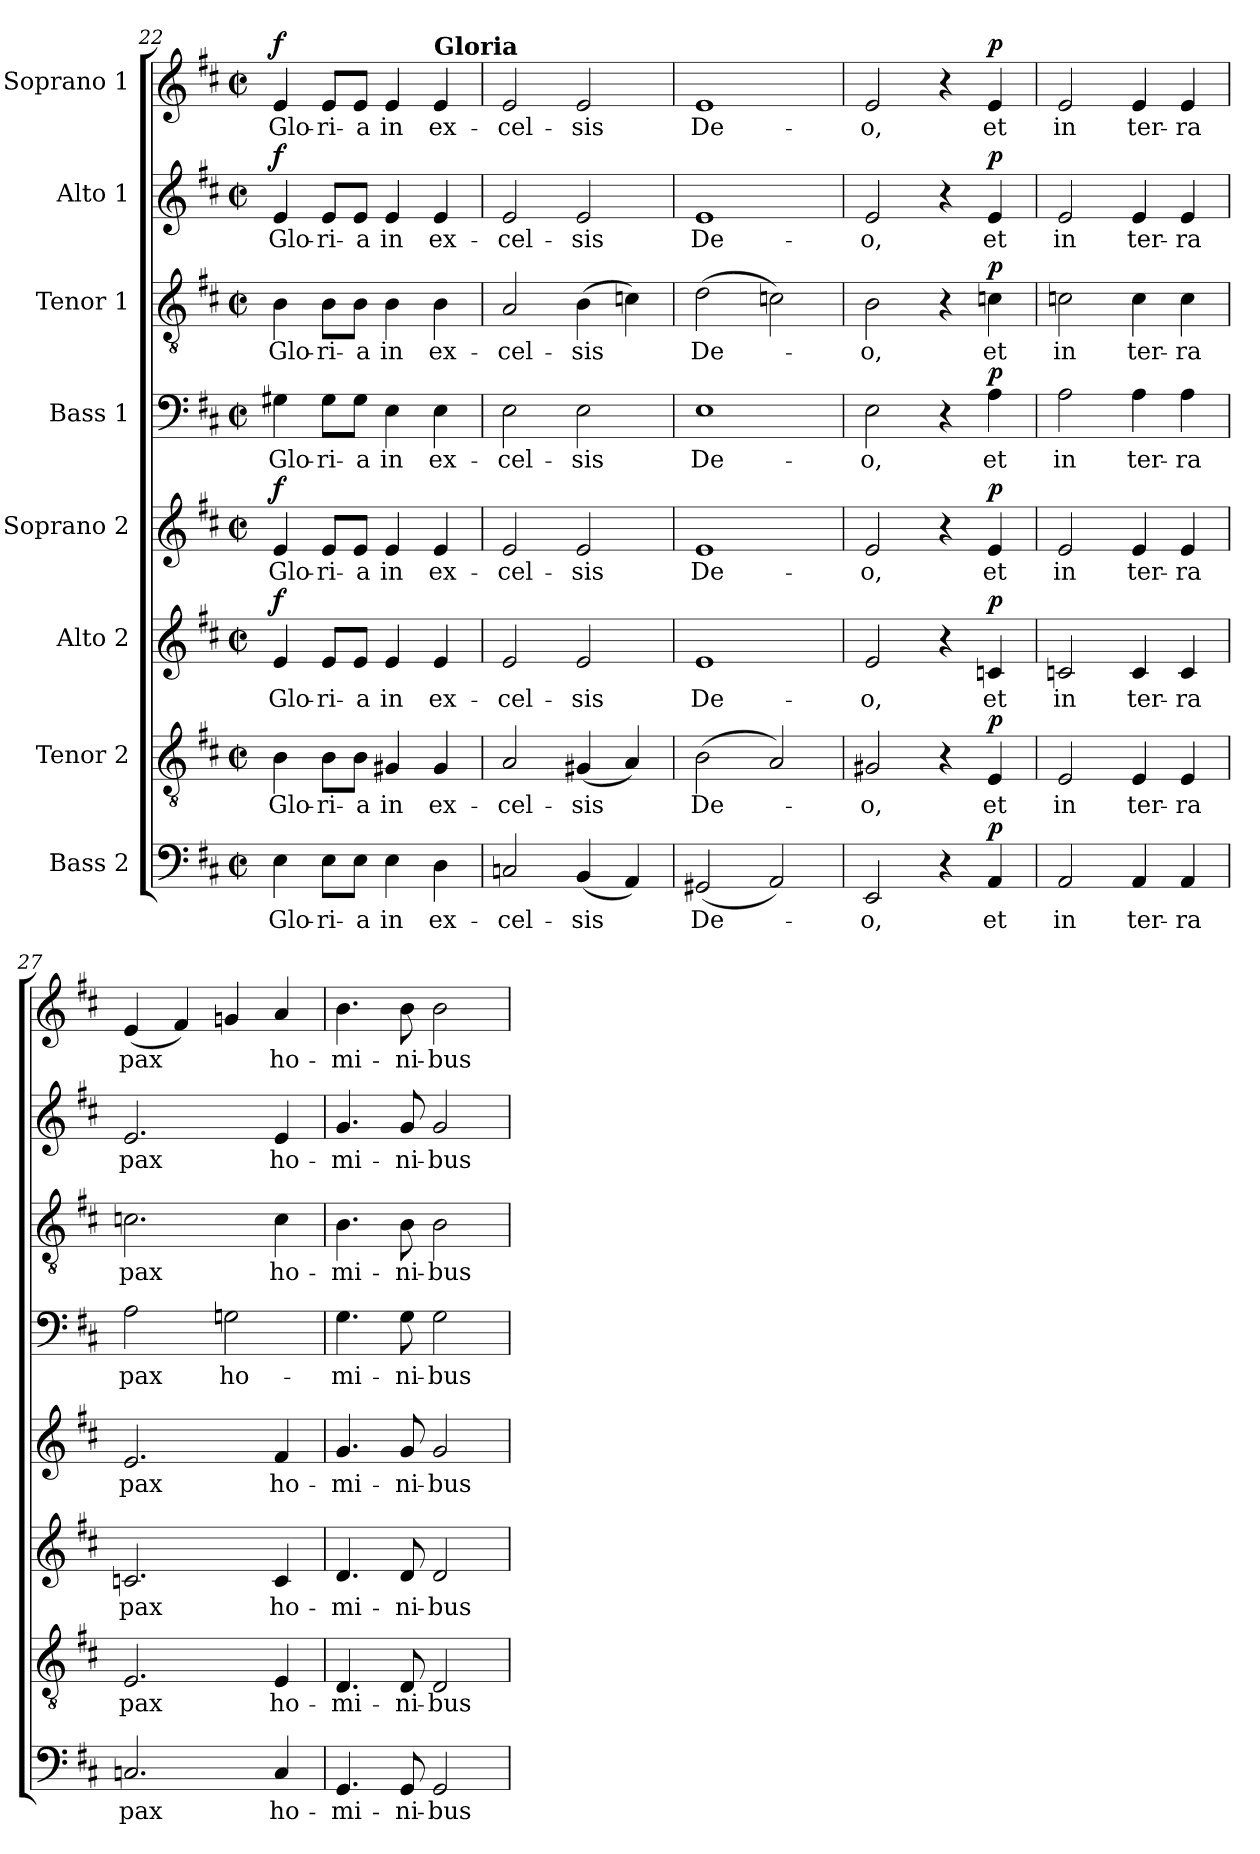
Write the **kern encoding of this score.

**kern	**text	**dynam	**kern	**text	**dynam	**kern	**text	**dynam	**kern	**text	**dynam	**kern	**text	**dynam	**kern	**text	**dynam	**kern	**text	**dynam	**kern	**text	**dynam
*part8	*part8	*part8	*part7	*part7	*part7	*part6	*part6	*part6	*part5	*part5	*part5	*part4	*part4	*part4	*part3	*part3	*part3	*part2	*part2	*part2	*part1	*part1	*part1
*staff8	*staff8	*staff8	*staff7	*staff7	*staff7	*staff6	*staff6	*staff6	*staff5	*staff5	*staff5	*staff4	*staff4	*staff4	*staff3	*staff3	*staff3	*staff2	*staff2	*staff2	*staff1	*staff1	*staff1
*I"Bass 2	*	*	*I"Tenor 2	*	*	*I"Alto 2	*	*	*I"Soprano 2	*	*	*I"Bass 1	*	*	*I"Tenor 1	*	*	*I"Alto 1	*	*	*I"Soprano 1	*	*
*clefF4	*	*	*clefGv2	*	*	*clefG2	*	*	*clefG2	*	*	*clefF4	*	*	*clefGv2	*	*	*clefG2	*	*	*clefG2	*	*
*k[f#c#]	*	*	*k[f#c#]	*	*	*k[f#c#]	*	*	*k[f#c#]	*	*	*k[f#c#]	*	*	*k[f#c#]	*	*	*k[f#c#]	*	*	*k[f#c#]	*	*
*D:	*	*	*D:	*	*	*D:	*	*	*D:	*	*	*D:	*	*	*D:	*	*	*D:	*	*	*D:	*	*
*M2/2	*	*	*M2/2	*	*	*M2/2	*	*	*M2/2	*	*	*M2/2	*	*	*M2/2	*	*	*M2/2	*	*	*M2/2	*	*
*met(c|)	*	*	*met(c|)	*	*	*met(c|)	*	*	*met(c|)	*	*	*met(c|)	*	*	*met(c|)	*	*	*met(c|)	*	*	*met(c|)	*	*
=22	=22	=22	=22	=22	=22	=22	=22	=22	=22	=22	=22	=22	=22	=22	=22	=22	=22	=22	=22	=22	=22	=22	=22
!	!LO:LY:b	!	!	!LO:LY:b	!	!	!LO:LY:b	!LO:DY:b	!	!LO:LY:b	!LO:DY:b	!	!LO:LY:b	!	!	!LO:LY:b	!	!	!LO:LY:b	!LO:DY:b	!	!LO:LY:b	!LO:DY:b
4E\	Glo-	.	4B\	Glo-	.	4e/	Glo-	f	4e/	Glo-	f	4G#X\	Glo-	.	4B\	Glo-	.	4e/	Glo-	f	4e/	Glo-	f
!	!LO:LY:b	!	!	!LO:LY:b	!	!	!LO:LY:b	!	!	!LO:LY:b	!	!	!LO:LY:b	!	!	!LO:LY:b	!	!	!LO:LY:b	!	!	!LO:LY:b	!
8E\L	-ri-	.	8B\L	-ri-	.	8e/L	-ri-	.	8e/L	-ri-	.	8G#\L	-ri-	.	8B\L	-ri-	.	8e/L	-ri-	.	8e/L	-ri-	.
!	!LO:LY:b	!	!	!LO:LY:b	!	!	!LO:LY:b	!	!	!LO:LY:b	!	!	!LO:LY:b	!	!	!LO:LY:b	!	!	!LO:LY:b	!	!	!LO:LY:b	!
8E\J	-a	.	8B\J	-a	.	8e/J	-a	.	8e/J	-a	.	8G#\J	-a	.	8B\J	-a	.	8e/J	-a	.	8e/J	-a	.
!	!LO:LY:b	!	!	!LO:LY:b	!	!	!LO:LY:b	!	!	!LO:LY:b	!	!	!LO:LY:b	!	!	!LO:LY:b	!	!	!LO:LY:b	!	!	!LO:LY:b	!
4E\	in	.	4G#X/	in	.	4e/	in	.	4e/	in	.	4E\	in	.	4B\	in	.	4e/	in	.	4e/	in	.
!	!	!	!	!	!	!	!	!	!	!	!	!	!	!	!	!	!	!	!	!	!LO:TX:a:B:t=Gloria	!	!
!	!LO:LY:b	!	!	!LO:LY:b	!	!	!LO:LY:b	!	!	!LO:LY:b	!	!	!LO:LY:b	!	!	!LO:LY:b	!	!	!LO:LY:b	!	!	!LO:LY:b	!
4D\	ex-	.	4G#/	ex-	.	4e/	ex-	.	4e/	ex-	.	4E\	ex-	.	4B\	ex-	.	4e/	ex-	.	4e/	ex-	.
=23	=23	=23	=23	=23	=23	=23	=23	=23	=23	=23	=23	=23	=23	=23	=23	=23	=23	=23	=23	=23	=23	=23	=23
!	!LO:LY:b	!	!	!LO:LY:b	!	!	!LO:LY:b	!	!	!LO:LY:b	!	!	!LO:LY:b	!	!	!LO:LY:b	!	!	!LO:LY:b	!	!	!LO:LY:b	!
2Cn/	-cel-	.	2A/	-cel-	.	2e/	-cel-	.	2e/	-cel-	.	2E\	-cel-	.	2A/	-cel-	.	2e/	-cel-	.	2e/	-cel-	.
!	!LO:LY:b	!	!	!LO:LY:b	!	!	!LO:LY:b	!	!	!LO:LY:b	!	!	!LO:LY:b	!	!	!LO:LY:b	!	!	!LO:LY:b	!	!	!LO:LY:b	!
(<4BB/	-sis	.	(<4G#X/	-sis	.	2e/	-sis	.	2e/	-sis	.	2E\	-sis	.	(>4B\	-sis	.	2e/	-sis	.	2e/	-sis	.
4AA/)	.	.	4A/)	.	.	.	.	.	.	.	.	.	.	.	4cn\)	.	.	.	.	.	.	.	.
=24	=24	=24	=24	=24	=24	=24	=24	=24	=24	=24	=24	=24	=24	=24	=24	=24	=24	=24	=24	=24	=24	=24	=24
!	!LO:LY:b	!	!	!LO:LY:b	!	!	!LO:LY:b	!	!	!LO:LY:b	!	!	!LO:LY:b	!	!	!LO:LY:b	!	!	!LO:LY:b	!	!	!LO:LY:b	!
(<2GG#X/	De-	.	(>2B\	De-	.	1e	De-	.	1e	De-	.	1E	De-	.	(>2d\	De-	.	1e	De-	.	1e	De-	.
2AA/)	.	.	2A/)	.	.	.	.	.	.	.	.	.	.	.	2cn\)	.	.	.	.	.	.	.	.
=25	=25	=25	=25	=25	=25	=25	=25	=25	=25	=25	=25	=25	=25	=25	=25	=25	=25	=25	=25	=25	=25	=25	=25
!	!LO:LY:b	!	!	!LO:LY:b	!	!	!LO:LY:b	!	!	!LO:LY:b	!	!	!LO:LY:b	!	!	!LO:LY:b	!	!	!LO:LY:b	!	!	!LO:LY:b	!
2EE/	-o,	.	2G#X/	-o,	.	2e/	-o,	.	2e/	-o,	.	2E\	-o,	.	2B\	-o,	.	2e/	-o,	.	2e/	-o,	.
4r	.	.	4r	.	.	4r	.	.	4r	.	.	4r	.	.	4r	.	.	4r	.	.	4r	.	.
!	!LO:LY:b	!LO:DY:b	!	!LO:LY:b	!LO:DY:b	!	!LO:LY:b	!LO:DY:b	!	!LO:LY:b	!LO:DY:b	!	!LO:LY:b	!LO:DY:b	!	!LO:LY:b	!LO:DY:b	!	!LO:LY:b	!LO:DY:b	!	!LO:LY:b	!LO:DY:b
4AA/	et	p	4E/	et	p	4cn/	et	p	4e/	et	p	4A\	et	p	4cn\	et	p	4e/	et	p	4e/	et	p
=26	=26	=26	=26	=26	=26	=26	=26	=26	=26	=26	=26	=26	=26	=26	=26	=26	=26	=26	=26	=26	=26	=26	=26
!	!LO:LY:b	!	!	!LO:LY:b	!	!	!LO:LY:b	!	!	!LO:LY:b	!	!	!LO:LY:b	!	!	!LO:LY:b	!	!	!LO:LY:b	!	!	!LO:LY:b	!
2AA/	in	.	2E/	in	.	2cn/	in	.	2e/	in	.	2A\	in	.	2cn\	in	.	2e/	in	.	2e/	in	.
!	!LO:LY:b	!	!	!LO:LY:b	!	!	!LO:LY:b	!	!	!LO:LY:b	!	!	!LO:LY:b	!	!	!LO:LY:b	!	!	!LO:LY:b	!	!	!LO:LY:b	!
4AA/	ter-	.	4E/	ter-	.	4c/	ter-	.	4e/	ter-	.	4A\	ter-	.	4c\	ter-	.	4e/	ter-	.	4e/	ter-	.
!	!LO:LY:b	!	!	!LO:LY:b	!	!	!LO:LY:b	!	!	!LO:LY:b	!	!	!LO:LY:b	!	!	!LO:LY:b	!	!	!LO:LY:b	!	!	!LO:LY:b	!
4AA/	-ra	.	4E/	-ra	.	4c/	-ra	.	4e/	-ra	.	4A\	-ra	.	4c\	-ra	.	4e/	-ra	.	4e/	-ra	.
!!LO:PB:g=z
=27	=27	=27	=27	=27	=27	=27	=27	=27	=27	=27	=27	=27	=27	=27	=27	=27	=27	=27	=27	=27	=27	=27	=27
!	!LO:LY:b	!	!	!LO:LY:b	!	!	!LO:LY:b	!	!	!LO:LY:b	!	!	!LO:LY:b	!	!	!LO:LY:b	!	!	!LO:LY:b	!	!	!LO:LY:b	!
2.Cn/	pax	.	2.E/	pax	.	2.cn/	pax	.	2.e/	pax	.	2A\	pax	.	2.cn\	pax	.	2.e/	pax	.	(<4e/	pax	.
.	.	.	.	.	.	.	.	.	.	.	.	.	.	.	.	.	.	.	.	.	4f#/)	.	.
!	!	!	!	!	!	!	!	!	!	!	!	!	!LO:LY:b	!	!	!	!	!	!	!	!	!	!
.	.	.	.	.	.	.	.	.	.	.	.	2Gn\	ho-	.	.	.	.	.	.	.	4gn/	.	.
!	!LO:LY:b	!	!	!LO:LY:b	!	!	!LO:LY:b	!	!	!LO:LY:b	!	!	!	!	!	!LO:LY:b	!	!	!LO:LY:b	!	!	!LO:LY:b	!
4C/	ho-	.	4E/	ho-	.	4c/	ho-	.	4f#/	ho-	.	.	.	.	4c\	ho-	.	4e/	ho-	.	4a/	ho-	.
=28	=28	=28	=28	=28	=28	=28	=28	=28	=28	=28	=28	=28	=28	=28	=28	=28	=28	=28	=28	=28	=28	=28	=28
!	!LO:LY:b	!	!	!LO:LY:b	!	!	!LO:LY:b	!	!	!LO:LY:b	!	!	!LO:LY:b	!	!	!LO:LY:b	!	!	!LO:LY:b	!	!	!LO:LY:b	!
4.GG/	-mi-	.	4.D/	-mi-	.	4.d/	-mi-	.	4.g/	-mi-	.	4.G\	-mi-	.	4.B\	-mi-	.	4.g/	-mi-	.	4.b\	-mi-	.
!	!LO:LY:b	!	!	!LO:LY:b	!	!	!LO:LY:b	!	!	!LO:LY:b	!	!	!LO:LY:b	!	!	!LO:LY:b	!	!	!LO:LY:b	!	!	!LO:LY:b	!
8GG/	-ni-	.	8D/	-ni-	.	8d/	-ni-	.	8g/	-ni-	.	8G\	-ni-	.	8B\	-ni-	.	8g/	-ni-	.	8b\	-ni-	.
!	!LO:LY:b	!	!	!LO:LY:b	!	!	!LO:LY:b	!	!	!LO:LY:b	!	!	!LO:LY:b	!	!	!LO:LY:b	!	!	!LO:LY:b	!	!	!LO:LY:b	!
2GG/	-bus	.	2D/	-bus	.	2d/	-bus	.	2g/	-bus	.	2G\	-bus	.	2B\	-bus	.	2g/	-bus	.	2b\	-bus	.
=	=	=	=	=	=	=	=	=	=	=	=	=	=	=	=	=	=	=	=	=	=	=	=
*-	*-	*-	*-	*-	*-	*-	*-	*-	*-	*-	*-	*-	*-	*-	*-	*-	*-	*-	*-	*-	*-	*-	*-
